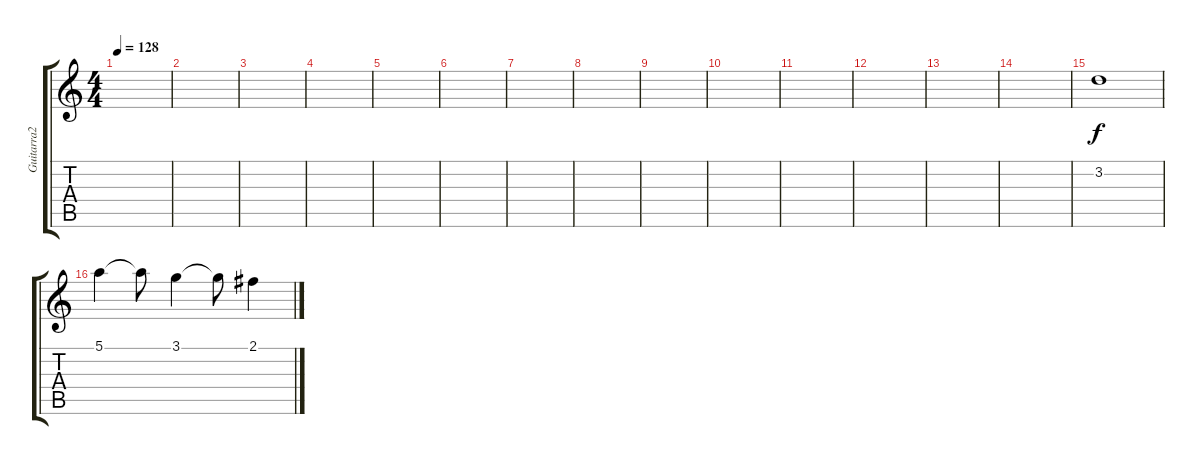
\track ("Guitarra2" "Guitarra2") {instrument overdrivenguitar}
\staff {score tabs}
\tuning (E4 B3 G3 D3 A2 E2) {hide}
\ts (4 4)
\tempo 128
\clef g2
\ks c
|
|
|
|
|
|
|
|
|
|
|
|
|
|
3.2.1{volume 10} |
5.1.4 5.1{t}.8 3.1.4 3.1{t}.8 2.1.4
